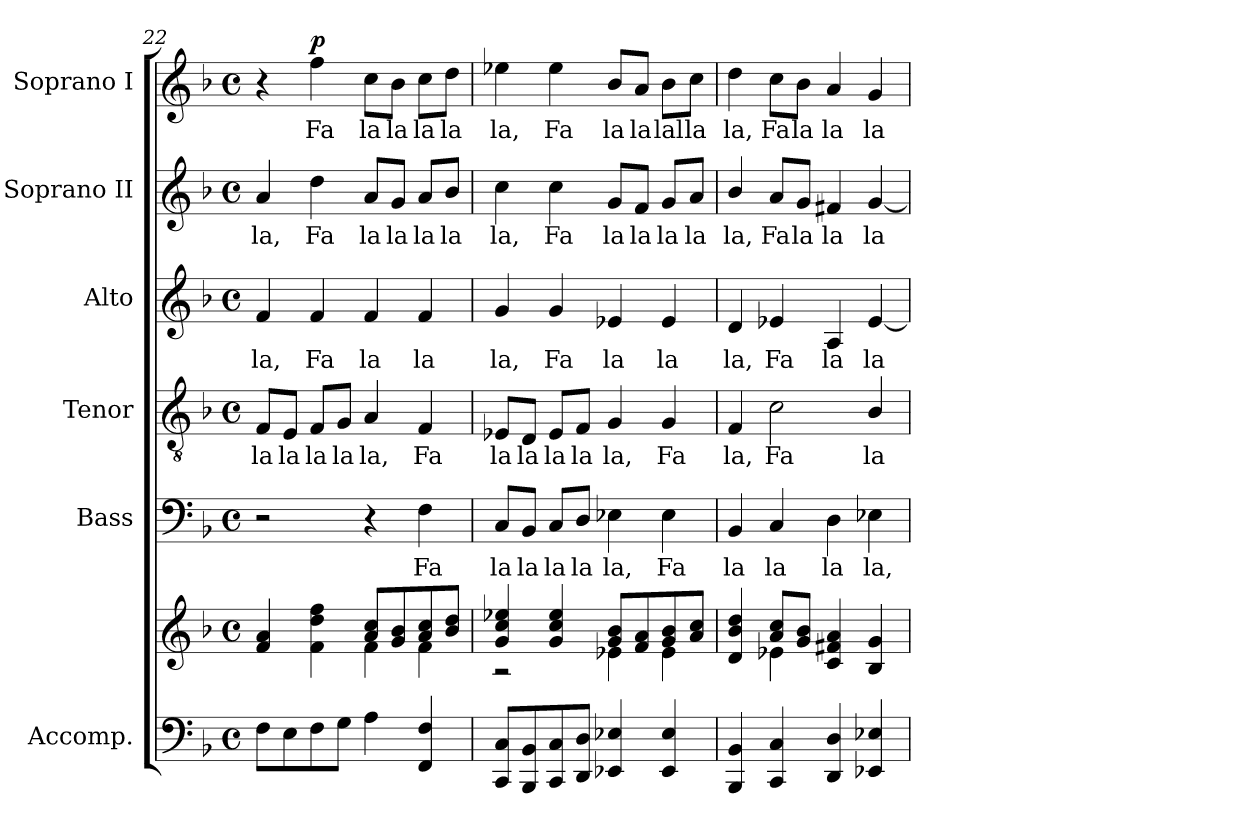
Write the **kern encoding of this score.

**kern	**kern	**kern	**text	**kern	**text	**kern	**text	**kern	**text	**kern	**text	**dynam
*part6	*part6	*part5	*part5	*part4	*part4	*part3	*part3	*part2	*part2	*part1	*part1	*part1
*staff7	*staff6	*staff5	*staff5	*staff4	*staff4	*staff3	*staff3	*staff2	*staff2	*staff1	*staff1	*staff1
*I"Accomp.	*	*I"Bass	*	*I"Tenor	*	*I"Alto	*	*I"Soprano II	*	*I"Soprano I	*	*
*	*	*I'B	*	*I'T	*	*I'A	*	*I'S II	*	*I'S I	*	*
*clefF4	*clefG2	*clefF4	*	*clefGv2	*	*clefG2	*	*clefG2	*	*clefG2	*	*
*k[b-]	*k[b-]	*k[b-]	*	*k[b-]	*	*k[b-]	*	*k[b-]	*	*k[b-]	*	*
*F:	*F:	*F:	*	*F:	*	*F:	*	*F:	*	*F:	*	*
*M4/4	*M4/4	*M4/4	*	*M4/4	*	*M4/4	*	*M4/4	*	*M4/4	*	*
*met(c)	*met(c)	*met(c)	*	*met(c)	*	*met(c)	*	*met(c)	*	*met(c)	*	*
=22	=22	=22	=22	=22	=22	=22	=22	=22	=22	=22	=22	=22
*	*^	*	*	*	*	*	*	*	*	*	*	*
!	!	!	!	!	!	!LO:LY:b	!	!LO:LY:b	!	!LO:LY:b	!	!	!
8FL	4f 4a	4ryy	2r	.	8F/L	la	4f	la,	4a	la,	4r	.	.
!	!	!	!	!	!	!LO:LY:b	!	!	!	!	!	!	!
8E	.	.	.	.	8E/J	la	.	.	.	.	.	.	.
!	!	!	!	!	!	!LO:LY:b	!	!LO:LY:b	!	!LO:LY:b	!	!LO:LY:b	!LO:DY:b
8F	4f 4dd 4ff	4ryy	.	.	8F/L	la	4f	Fa	4dd	Fa	4ff	Fa	p
!	!	!	!	!	!	!LO:LY:b	!	!	!	!	!	!	!
8GJ	.	.	.	.	8G/J	la	.	.	.	.	.	.	.
!	!	!	!	!	!	!LO:LY:b	!	!LO:LY:b	!	!LO:LY:b	!	!LO:LY:b	!
4A	8a/ 8cc/L	4f\	4r	.	4A	la,	4f	la	8a/L	la	8cc\L	la	.
!	!	!	!	!	!	!	!	!	!	!LO:LY:b	!	!LO:LY:b	!
.	8g/ 8b-/	.	.	.	.	.	.	.	8g/J	la	8b-\J	la	.
!	!	!	!	!LO:LY:b	!	!LO:LY:b	!	!LO:LY:b	!	!LO:LY:b	!	!LO:LY:b	!
4FF 4F	8a/ 8cc/	4f\	4F	Fa	4F	Fa	4f	la	8a/L	la	8cc\L	la	.
!	!	!	!	!	!	!	!	!	!	!LO:LY:b	!	!LO:LY:b	!
.	8b-/ 8dd/J	.	.	.	.	.	.	.	8b-/J	la	8dd\J	la	.
=23	=23	=23	=23	=23	=23	=23	=23	=23	=23	=23	=23	=23	=23
!	!	!	!	!LO:LY:b	!	!LO:LY:b	!	!LO:LY:b	!	!LO:LY:b	!	!LO:LY:b	!
8CC 8CL	4g 4cc 4ee-X	2r	8C/L	la	8E-X/L	la	4g	la,	4cc	la,	4ee-X	la,	.
!	!	!	!	!LO:LY:b	!	!LO:LY:b	!	!	!	!	!	!	!
8BBB- 8BB-	.	.	8BB-/J	la	8D/J	la	.	.	.	.	.	.	.
!	!	!	!	!LO:LY:b	!	!LO:LY:b	!	!LO:LY:b	!	!LO:LY:b	!	!LO:LY:b	!
8CC 8C	4g 4cc 4ee-	.	8C/L	la	8E-/L	la	4g	Fa	4cc	Fa	4ee-	Fa	.
!	!	!	!	!LO:LY:b	!	!LO:LY:b	!	!	!	!	!	!	!
8DD 8DJ	.	.	8D/J	la	8F/J	la	.	.	.	.	.	.	.
!	!	!	!	!LO:LY:b	!	!LO:LY:b	!	!LO:LY:b	!	!LO:LY:b	!	!LO:LY:b	!
4EE-X 4E-X	8g 8b-L	4e-X\	4E-X	la,	4G	la,	4e-X	la	8g/L	la	8b-/L	la	.
!	!	!	!	!	!	!	!	!	!	!LO:LY:b	!	!LO:LY:b	!
.	8f 8a	.	.	.	.	.	.	.	8f/J	la	8a/J	la	.
!	!	!	!	!LO:LY:b	!	!LO:LY:b	!	!LO:LY:b	!	!LO:LY:b	!	!LO:LY:b	!
4EE- 4E-	8g 8b-	4e-\	4E-	Fa	4G	Fa	4e-	la	8g/L	la	8b-\L	lal	.
!	!	!	!	!	!	!	!	!	!	!LO:LY:b	!	!LO:LY:b	!
.	8a 8ccJ	.	.	.	.	.	.	.	8a/J	la	8cc\J	la	.
=24	=24	=24	=24	=24	=24	=24	=24	=24	=24	=24	=24	=24	=24
!	!	!	!	!LO:LY:b	!	!LO:LY:b	!	!LO:LY:b	!	!LO:LY:b	!	!LO:LY:b	!
4BBB- 4BB-	4d 4b- 4dd	4ryy	4BB-	la	4F	la,	4d	la,	4b-/	la,	4dd	la,	.
!	!	!	!	!LO:LY:b	!	!LO:LY:b	!	!LO:LY:b	!	!LO:LY:b	!	!LO:LY:b	!
4CC 4C	8a 8ccL	4e-X\	4C	la	2c	Fa	4e-X	Fa	8a/L	Fa	8cc\L	Fa	.
!	!	!	!	!	!	!	!	!	!	!LO:LY:b	!	!LO:LY:b	!
.	8g/ 8b-/J	.	.	.	.	.	.	.	8g/J	la	8b-\J	la	.
!	!	!	!	!LO:LY:b	!	!	!	!LO:LY:b	!	!LO:LY:b	!	!LO:LY:b	!
4DD 4D	4c 4f#X 4a	2ryy	4D	la	.	.	4A	la	4f#X	la	4a	la	.
!	!	!	!	!LO:LY:b	!	!LO:LY:b	!	!LO:LY:b	!	!LO:LY:b	!	!LO:LY:b	!
4EE-X 4E-X	4B- 4g	.	4E-X	la,	4B-/	la	[4e-	la	[4g	la	4g	la	.
*	*v	*v	*	*	*	*	*	*	*	*	*	*	*
=	=	=	=	=	=	=	=	=	=	=	=	=
*-	*-	*-	*-	*-	*-	*-	*-	*-	*-	*-	*-	*-
